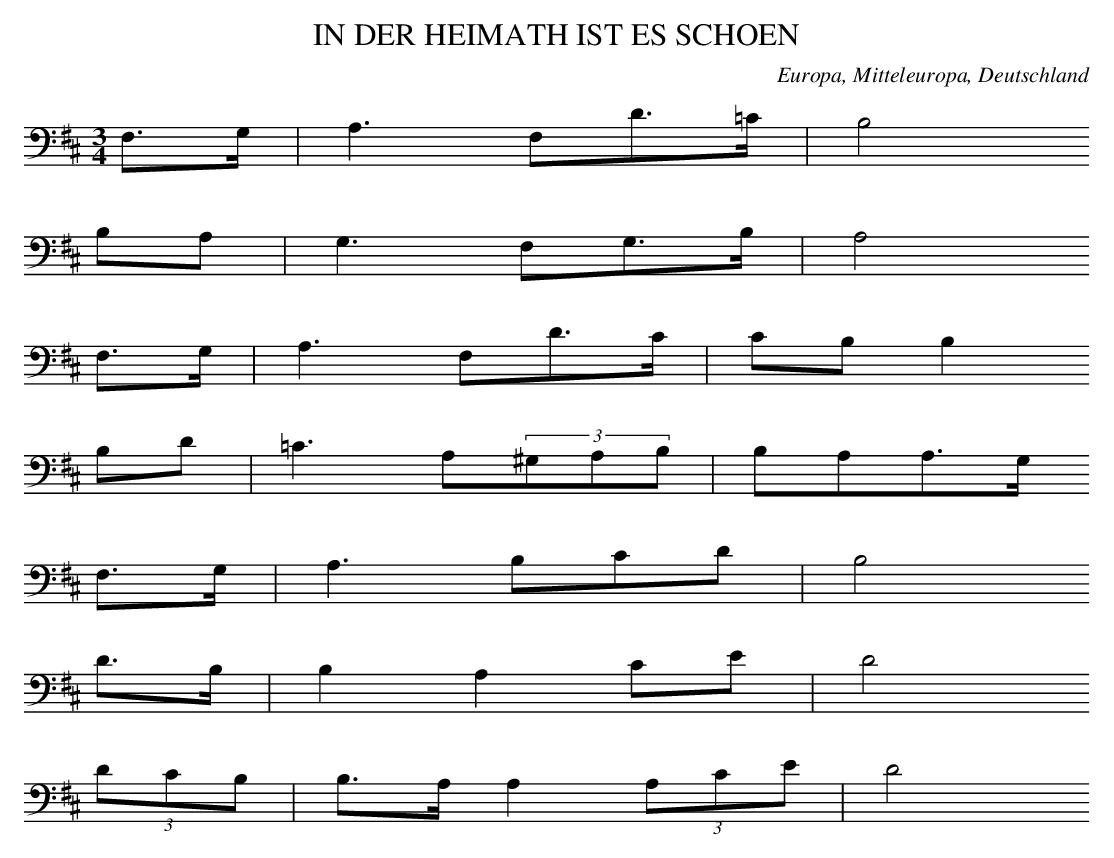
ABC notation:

X:1
T: IN DER HEIMATH IST ES SCHOEN
O: Europa, Mitteleuropa, Deutschland
M: 3/4
L: 1/16
K: D
F,3G, | A,6F,2D3=C | B,8
B,2A,2 | G,6F,2G,3B, | A,8
F,3G, | A,6F,2D3C | C2B,2B,4
B,2D2 | =C6A,2(3^G,2A,2B,2 | B,2A,2A,3G,
F,3G, | A,6B,2C2D2 | B,8
D3B, | B,4A,4C2E2 | D8
(3D2C2B,2 | B,3A,A,4(3A,2C2E2 | D8
